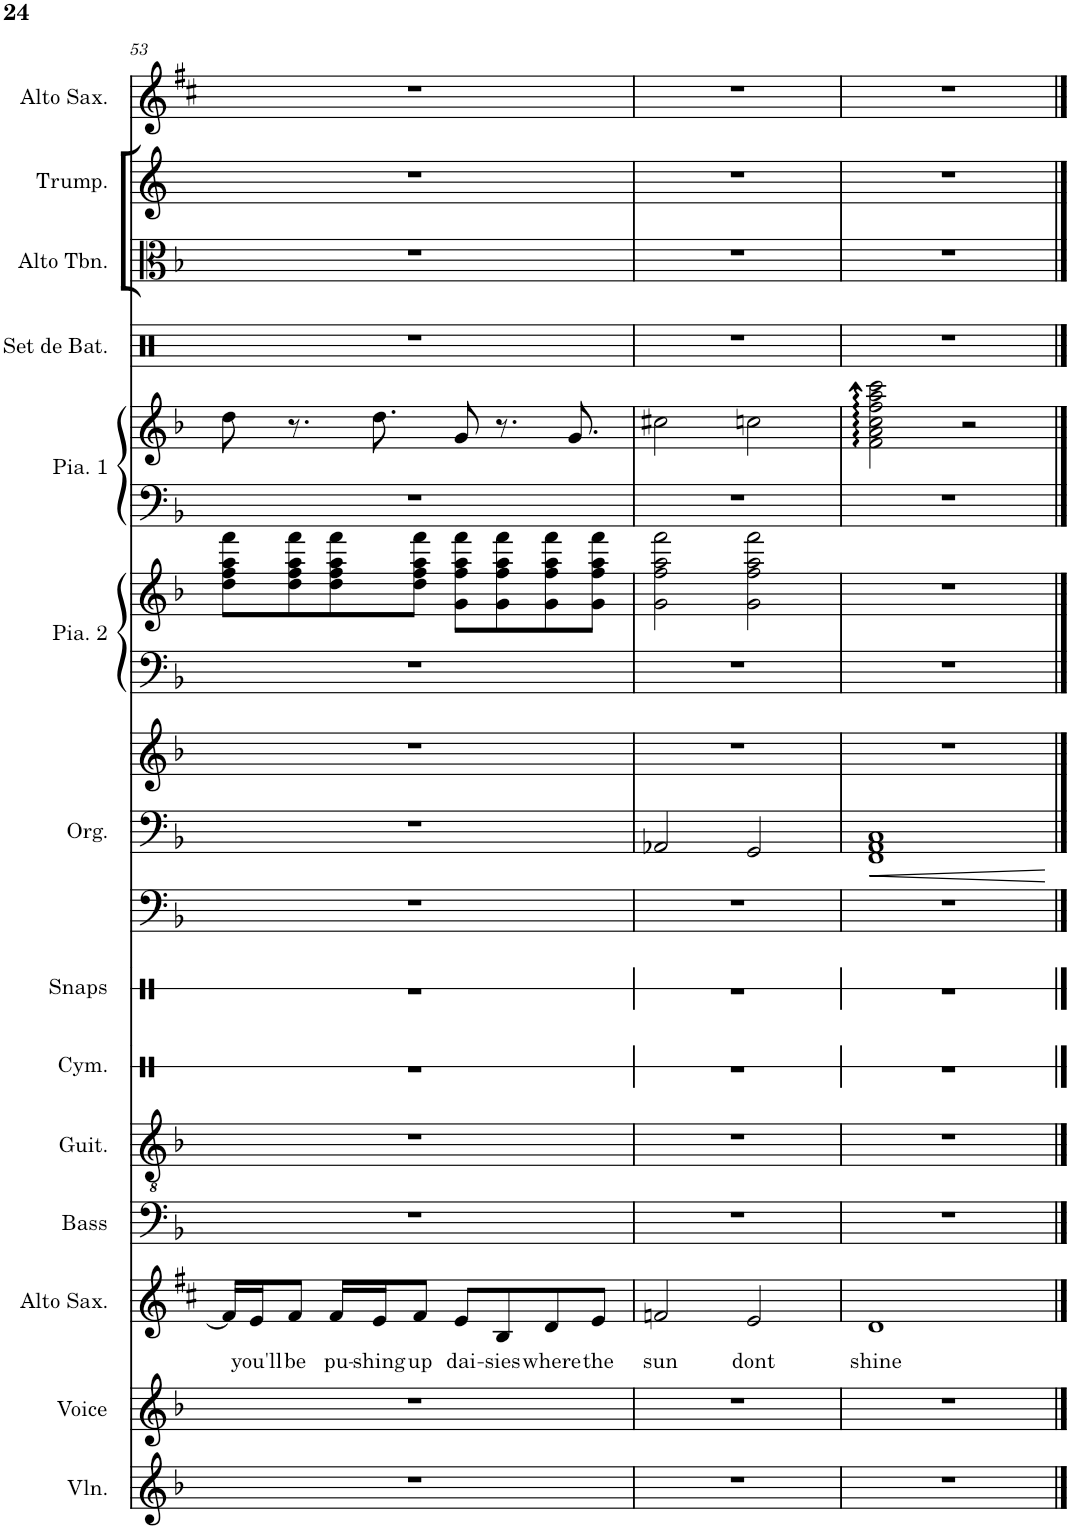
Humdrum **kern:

**kern	**kern	**kern	**text	**kern	**kern	**kern	**kern	**kern	**kern	**kern	**kern	**kern	**kern	**kern	**kern	**kern	**kern	**kern
*part14	*part13	*part12	*part12	*part11	*part10	*part9	*part8	*part7	*part7	*part7	*part6	*part6	*part5	*part5	*part4	*part3	*part2	*part1
*staff18	*staff17	*staff16	*staff16	*staff15	*staff14	*staff13	*staff12	*staff11	*staff10	*staff9	*staff8	*staff7	*staff6	*staff5	*staff4	*staff3	*staff2	*staff1
*I"Violin	*I"Voice	*I"Alto Saxophone	*	*I"Electric Bass	*I"Classical Guitar	*I"Cymbales	*I"Snaps	*I"Organ	*	*	*I"Piano 2	*	*I"Piano 1	*	*I"Set de batterie	*I"Alto Trombone	*I"Trumpet	*I"Alto Saxophone
*I'Vln.	*I'Voice	*I'Alto Sax.	*	*I'Bass	*I'Guit.	*I'Cym.	*I'Snaps	*I'Org.	*	*	*I'Pia. 2	*	*I'Pia. 1	*	*I'Set de Bat.	*I'Alto Tbn.	*I'Trump.	*I'Alto Sax.
!!LO:PB:g=z
*clefG2	*clefG2	*clefG2	*	*clefF4	*clefGv2	*clefX	*clefX	*clefF4	*clefF4	*clefG2	*clefF4	*clefG2	*clefF4	*clefG2	*clefX	*clefC3	*clefG2	*clefG2
*	*	*Trd5c9	*	*Trd7c12	*	*	*	*	*	*	*	*	*	*	*	*	*Trd-3c-5	*Trd5c9
*k[b-]	*k[b-]	*k[f#c#]	*	*k[b-]	*k[b-]	*k[]	*k[]	*k[b-]	*k[b-]	*k[b-]	*k[b-]	*k[b-]	*k[b-]	*k[b-]	*k[]	*k[b-]	*k[]	*k[f#c#]
*M4/4	*M4/4	*M4/4	*	*M4/4	*M4/4	*M4/4	*M4/4	*M4/4	*M4/4	*M4/4	*M4/4	*M4/4	*M4/4	*M4/4	*M4/4	*M4/4	*M4/4	*M4/4
=53	=53	=53	=53	=53	=53	=53	=53	=53	=53	=53	=53	=53	=53	=53	=53	=53	=53	=53
1r	1r	16f#/LL]	.	1r	1r	1r	1r	1r	1r	1r	1r	8dd\ 8ff\ 8aa\ 8fff\L	1r	8dd\	1r	1r	1r	1r
!	!	!	!LO:LY:b	!	!	!	!	!	!	!	!	!	!	!	!	!	!	!
.	.	16e/J	you'll	.	.	.	.	.	.	.	.	.	.	.	.	.	.	.
!	!	!	!LO:LY:b	!	!	!	!	!	!	!	!	!	!	!	!	!	!	!
.	.	8f#/J	be	.	.	.	.	.	.	.	.	8dd\ 8ff\ 8aa\ 8fff\	.	8.r	.	.	.	.
!	!	!	!LO:LY:b	!	!	!	!	!	!	!	!	!	!	!	!	!	!	!
.	.	16f#/LL	pu-	.	.	.	.	.	.	.	.	8dd\ 8ff\ 8aa\ 8fff\	.	.	.	.	.	.
!	!	!	!LO:LY:b	!	!	!	!	!	!	!	!	!	!	!	!	!	!	!
.	.	16e/J	-shing	.	.	.	.	.	.	.	.	.	.	8.dd\	.	.	.	.
!	!	!	!LO:LY:b	!	!	!	!	!	!	!	!	!	!	!	!	!	!	!
.	.	8f#/J	up	.	.	.	.	.	.	.	.	8dd\ 8ff\ 8aa\ 8fff\J	.	.	.	.	.	.
!	!	!	!LO:LY:b	!	!	!	!	!	!	!	!	!	!	!	!	!	!	!
.	.	8e/L	dai-	.	.	.	.	.	.	.	.	8g\ 8ff\ 8aa\ 8fff\L	.	8g/	.	.	.	.
!	!	!	!LO:LY:b	!	!	!	!	!	!	!	!	!	!	!	!	!	!	!
.	.	8B/	-sies	.	.	.	.	.	.	.	.	8g\ 8ff\ 8aa\ 8fff\	.	8.r	.	.	.	.
!	!	!	!LO:LY:b	!	!	!	!	!	!	!	!	!	!	!	!	!	!	!
.	.	8d/	where	.	.	.	.	.	.	.	.	8g\ 8ff\ 8aa\ 8fff\	.	.	.	.	.	.
.	.	.	.	.	.	.	.	.	.	.	.	.	.	8.g/	.	.	.	.
!	!	!	!LO:LY:b	!	!	!	!	!	!	!	!	!	!	!	!	!	!	!
.	.	8e/J	the	.	.	.	.	.	.	.	.	8g\ 8ff\ 8aa\ 8fff\J	.	.	.	.	.	.
=54	=54	=54	=54	=54	=54	=54	=54	=54	=54	=54	=54	=54	=54	=54	=54	=54	=54	=54
!	!	!	!LO:LY:b	!	!	!	!	!	!	!	!	!	!	!	!	!	!	!
1r	1r	2fn/	sun	1r	1r	1r	1r	1r	2AA-X/	1r	1r	2g\ 2ff\ 2aa\ 2fff\	1r	2cc#X\	1r	1r	1r	1r
!	!	!	!LO:LY:b	!	!	!	!	!	!	!	!	!	!	!	!	!	!	!
.	.	2e/	dont	.	.	.	.	.	2GG/	.	.	2g\ 2ff\ 2aa\ 2fff\	.	2ccn\	.	.	.	.
=55	=55	=55	=55	=55	=55	=55	=55	=55	=55	=55	=55	=55	=55	=55	=55	=55	=55	=55
!	!	!	!LO:LY:b	!	!	!	!	!	!	!	!	!	!	!	!	!	!	!
1r	1r	1d	shine	1r	1r	1r	1r	1r	1FF 1AA 1C	1r	1r	1r	1r	2f\: 2a\: 2cc\: 2ff\: 2aa\: 2ccc\:	1r	1r	1r	1r
.	.	.	.	.	.	.	.	.	.	.	.	.	.	2r	.	.	.	.
==	==	==	==	==	==	==	==	==	==	==	==	==	==	==	==	==	==	==
*-	*-	*-	*-	*-	*-	*-	*-	*-	*-	*-	*-	*-	*-	*-	*-	*-	*-	*-
